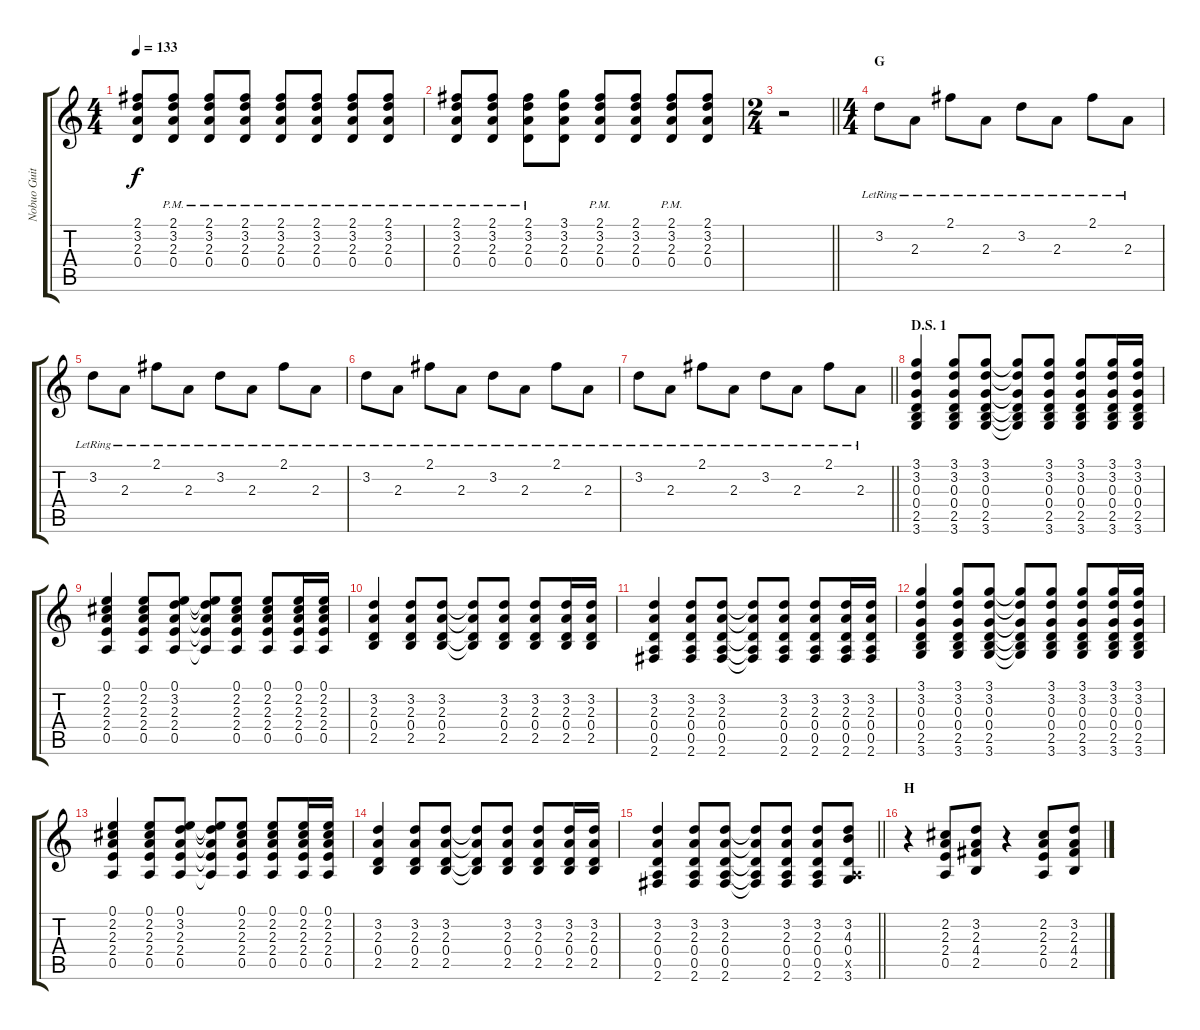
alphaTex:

\track ("Nobuo Guitar I" "Nobuo Guit") {instrument overdrivenguitar}
\staff {score tabs}
\tuning (E4 B3 G3 D3 A2 E2) {hide}
\ts (4 4)
\tempo 133
\clef g2
\ks c
(2.1 3.2 2.3 0.4).8{dy f} (2.1{pm} 3.2{pm} 2.3{pm} 0.4{pm}).8 (2.1{pm} 3.2{pm} 2.3{pm} 0.4{pm}).8 (2.1{pm} 3.2{pm} 2.3{pm} 0.4{pm}).8 (2.1{pm} 3.2{pm} 2.3{pm} 0.4{pm}).8 (2.1{pm} 3.2{pm} 2.3{pm} 0.4{pm}).8 (2.1{pm} 3.2{pm} 2.3{pm} 0.4{pm}).8 (2.1{pm} 3.2{pm} 2.3{pm} 0.4{pm}).8 |
(2.1{pm} 3.2{pm} 2.3{pm} 0.4{pm}).8 (2.1{pm} 3.2{pm} 2.3{pm} 0.4{pm}).8 (2.1{pm} 3.2{pm} 2.3{pm} 0.4{pm}).8 (3.1 3.2 2.3 0.4).8 (2.1{pm} 3.2{pm} 2.3{pm} 0.4{pm}).8 (2.1 3.2 2.3 0.4).8 (2.1{pm} 3.2{pm} 2.3{pm} 0.4{pm}).8 (2.1 3.2 2.3 0.4).8 |
\ts (2 4)
\barLineRight lightlight
r.2 |
\ts (4 4)
\section ("" "G")
3.2{lr}.8{instrument electricguitarclean} 2.3{lr}.8 2.1{lr}.8 2.3{lr}.8 3.2{lr}.8 2.3{lr}.8 2.1{lr}.8 2.3{lr}.8 |
3.2{lr}.8 2.3{lr}.8 2.1{lr}.8 2.3{lr}.8 3.2{lr}.8 2.3{lr}.8 2.1{lr}.8 2.3{lr}.8 |
3.2{lr}.8 2.3{lr}.8 2.1{lr}.8 2.3{lr}.8 3.2{lr}.8 2.3{lr}.8 2.1{lr}.8 2.3{lr}.8 |
\barLineRight lightlight
3.2{lr}.8 2.3{lr}.8 2.1{lr}.8 2.3{lr}.8 3.2{lr}.8 2.3{lr}.8 2.1{lr}.8 2.3{lr}.8 |
\section ("" "D.S. 1")
(3.1 3.2 0.3 0.4 2.5 3.6).4{volume 12 instrument distortionguitar} (3.1 3.2 0.3 0.4 2.5 3.6).8 (3.1 3.2 0.3 0.4 2.5 3.6).8 (3.1{t} 3.2{t} 0.3{t} 0.4{t} 2.5{t} 3.6{t}).8 (3.1 3.2 0.3 0.4 2.5 3.6).8 (3.1 3.2 0.3 0.4 2.5 3.6).8 (3.1 3.2 0.3 0.4 2.5 3.6).16 (3.1 3.2 0.3 0.4 2.5 3.6).16 |
(0.1 2.2 2.3 2.4 0.5).4 (0.1 2.2 2.3 2.4 0.5).8 (0.1 3.2 2.3 2.4 0.5).8 (0.1{t} 3.2{t} 2.3{t} 2.4{t} 0.5{t}).8 (0.1 2.2 2.3 2.4 0.5).8 (0.1 2.2 2.3 2.4 0.5).8 (0.1 2.2 2.3 2.4 0.5).16 (0.1 2.2 2.3 2.4 0.5).16 |
(3.2 2.3 0.4 2.5).4 (3.2 2.3 0.4 2.5).8 (3.2 2.3 0.4 2.5).8 (3.2{t} 2.3{t} 0.4{t} 2.5{t}).8 (3.2 2.3 0.4 2.5).8 (3.2 2.3 0.4 2.5).8 (3.2 2.3 0.4 2.5).16 (3.2 2.3 0.4 2.5).16 |
(3.2 2.3 0.4 0.5 2.6).4 (3.2 2.3 0.4 0.5 2.6).8 (3.2 2.3 0.4 0.5 2.6).8 (3.2{t} 2.3{t} 0.4{t} 0.5{t} 2.6{t}).8 (3.2 2.3 0.4 0.5 2.6).8 (3.2 2.3 0.4 0.5 2.6).8 (3.2 2.3 0.4 0.5 2.6).16 (3.2 2.3 0.4 0.5 2.6).16 |
(3.1 3.2 0.3 0.4 2.5 3.6).4 (3.1 3.2 0.3 0.4 2.5 3.6).8 (3.1 3.2 0.3 0.4 2.5 3.6).8 (3.1{t} 3.2{t} 0.3{t} 0.4{t} 2.5{t} 3.6{t}).8 (3.1 3.2 0.3 0.4 2.5 3.6).8 (3.1 3.2 0.3 0.4 2.5 3.6).8 (3.1 3.2 0.3 0.4 2.5 3.6).16 (3.1 3.2 0.3 0.4 2.5 3.6).16 |
(0.1 2.2 2.3 2.4 0.5).4 (0.1 2.2 2.3 2.4 0.5).8 (0.1 3.2 2.3 2.4 0.5).8 (0.1{t} 3.2{t} 2.3{t} 2.4{t} 0.5{t}).8 (0.1 2.2 2.3 2.4 0.5).8 (0.1 2.2 2.3 2.4 0.5).8 (0.1 2.2 2.3 2.4 0.5).16 (0.1 2.2 2.3 2.4 0.5).16 |
(3.2 2.3 0.4 2.5).4 (3.2 2.3 0.4 2.5).8 (3.2 2.3 0.4 2.5).8 (3.2{t} 2.3{t} 0.4{t} 2.5{t}).8 (3.2 2.3 0.4 2.5).8 (3.2 2.3 0.4 2.5).8 (3.2 2.3 0.4 2.5).16 (3.2 2.3 0.4 2.5).16 |
\barLineRight lightlight
(3.2 2.3 0.4 0.5 2.6).4 (3.2 2.3 0.4 0.5 2.6).8 (3.2 2.3 0.4 0.5 2.6).8 (3.2{t} 2.3{t} 0.4{t} 0.5{t} 2.6{t}).8 (3.2 2.3 0.4 0.5 2.6).8 (3.2 2.3 0.4 0.5 2.6).8 (3.2 4.3 0.4 0.5{x} 3.6).8 |
\section ("" "H")
r.4{volume 9 instrument overdrivenguitar} (2.2 2.3 2.4 0.5).8 (3.2 2.3 4.4 2.5).8 r.4 (2.2 2.3 2.4 0.5).8 (3.2 2.3 4.4 2.5).8
